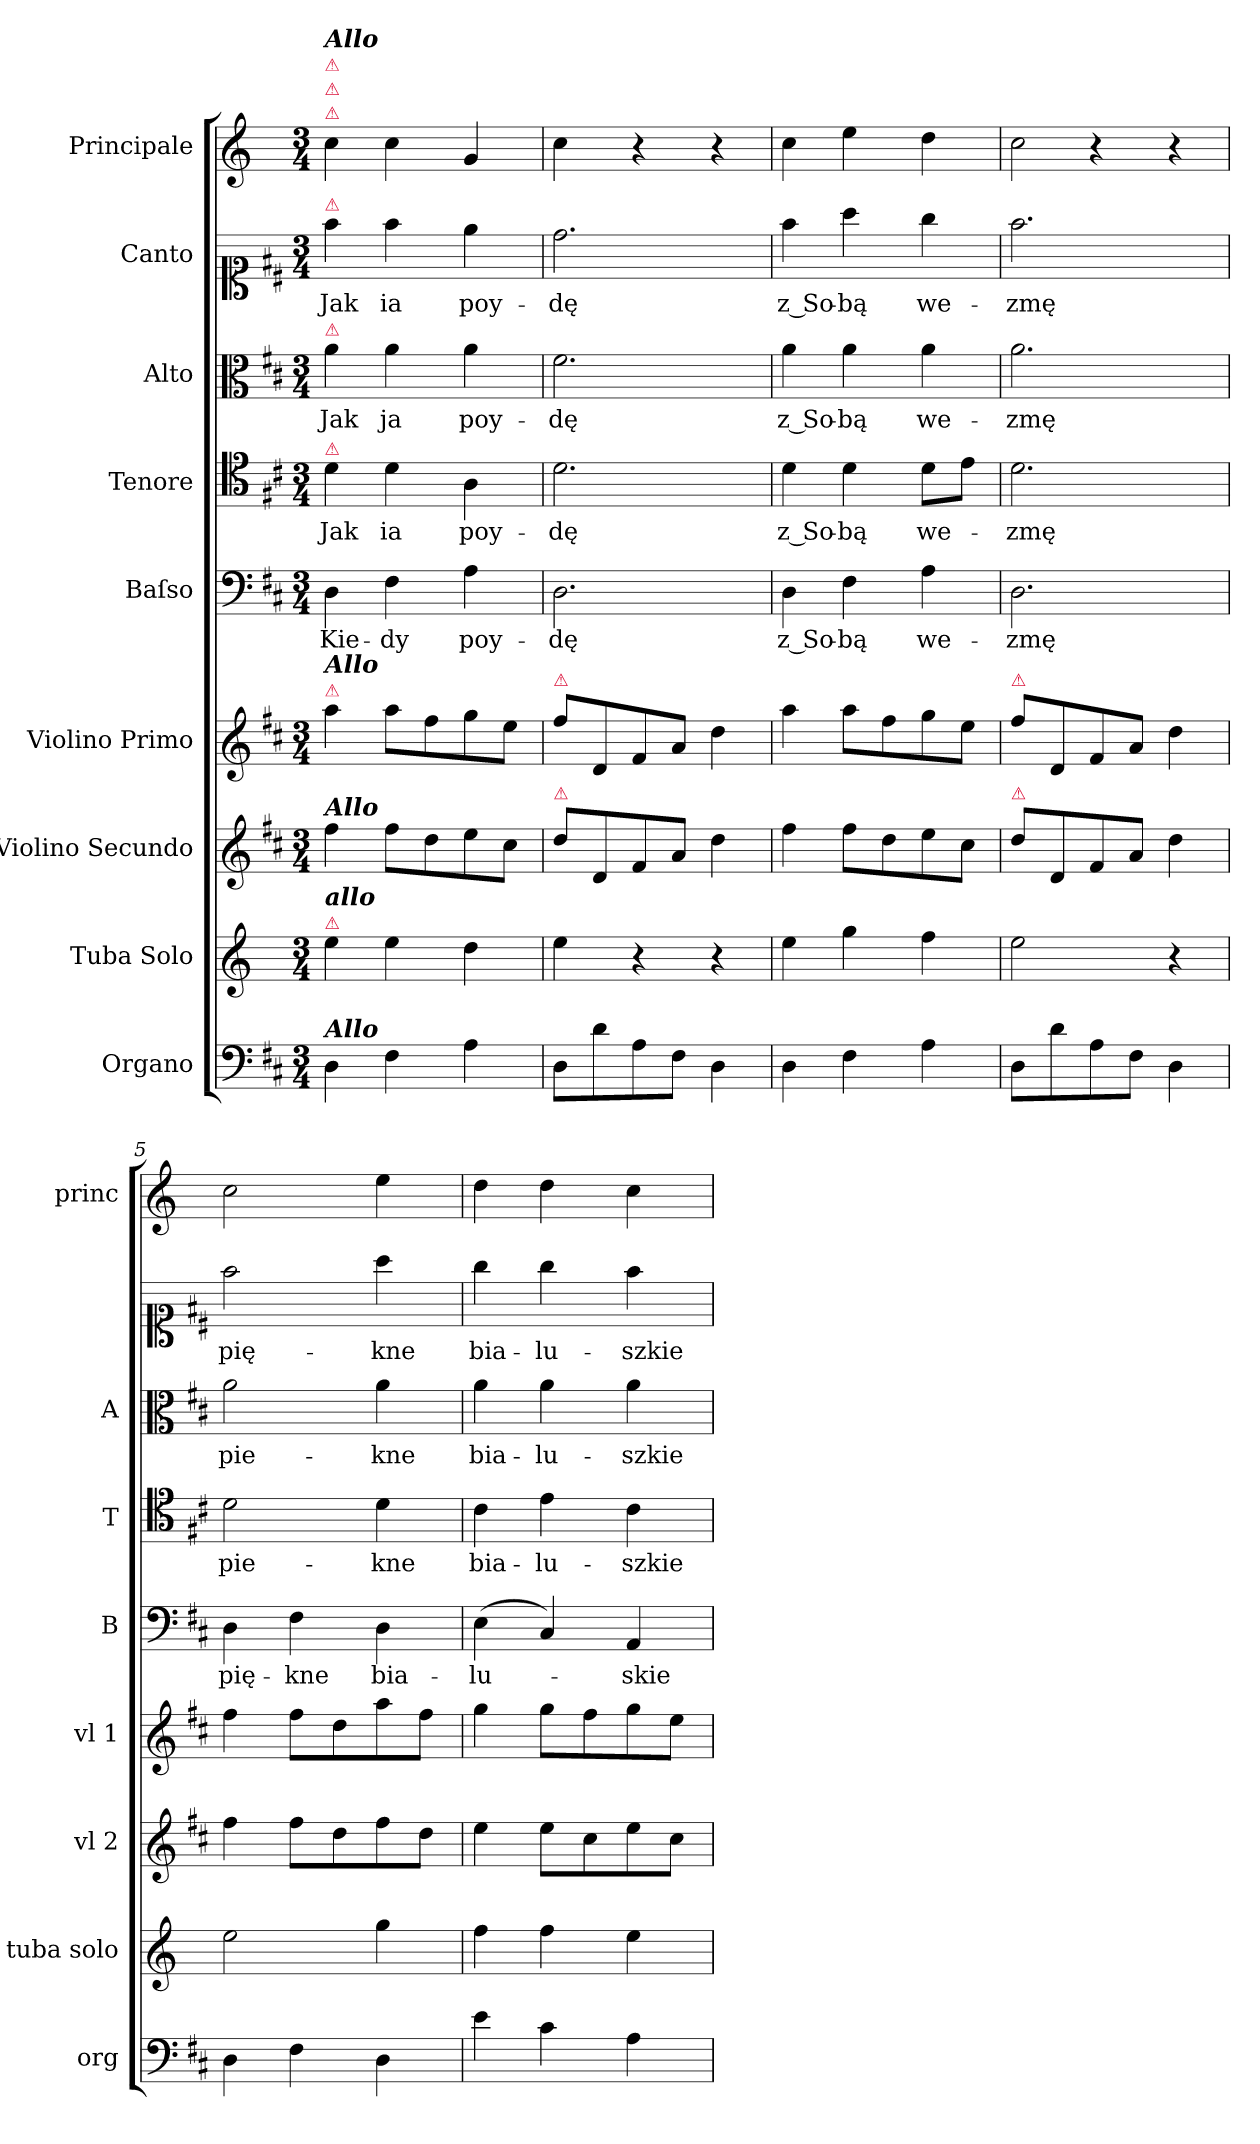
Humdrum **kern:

**kern	**kern	**kern	**kern	**kern	**text	**kern	**text	**kern	**text	**kern	**text	**kern
*part9	*part8	*part7	*part6	*part5	*part5	*part4	*part4	*part3	*part3	*part2	*part2	*part1
*staff9	*staff8	*staff7	*staff6	*staff5	*staff5	*staff4	*staff4	*staff3	*staff3	*staff2	*staff2	*staff1
*I"Organo	*I"Tuba Solo	*I"Violino Secundo	*I"Violino Primo	*I"Baſso	*	*I"Tenore	*	*I"Alto	*	*I"Canto	*	*I"Principale
*I'org	*I'tuba solo	*I'vl 2	*I'vl 1	*I'B	*	*I'T	*	*I'A	*	*	*	*I'princ
*clefF4	*clefG2	*clefG2	*clefG2	*clefF4	*	*clefC4	*	*clefC3	*	*clefC1	*	*clefG2
*	*ITrd-1c-2	*	*	*	*	*	*	*	*	*	*	*ITrd-1c-2
*k[f#c#]	*k[f#c#]	*k[f#c#]	*k[f#c#]	*k[f#c#]	*	*k[f#c#]	*	*k[f#c#]	*	*k[f#c#]	*	*k[f#c#]
*M3/4	*M3/4	*M3/4	*M3/4	*M3/4	*	*M3/4	*	*M3/4	*	*M3/4	*	*M3/4
=1	=1	=1	=1	=1	=1	=1	=1	=1	=1	=1	=1	=1
!	!	!	!	!	!	!	!	!	!	!	!	!LO:TX:a:color=crimson:t=⚠
!	!	!	!	!	!	!	!	!	!	!	!	!LO:TX:a:color=crimson:t=⚠
!	!	!	!	!	!	!	!	!	!	!	!	!LO:TX:a:color=crimson:t=⚠
!	!	!	!	!	!	!	!	!	!	!	!	!LO:TX:a:Bi:t=Allo
!	!	!	!	!	!	!	!	!	!	!LO:TX:a:color=crimson:t=⚠	!	!
!	!	!	!	!	!	!	!	!LO:TX:a:color=crimson:t=⚠	!	!	!	!
!	!	!	!	!	!	!LO:TX:a:color=crimson:t=⚠	!	!	!	!	!	!
!	!	!	!LO:TX:a:color=crimson:t=⚠	!	!	!	!	!	!	!	!	!
!	!	!	!LO:TX:a:Bi:t=Allo	!	!	!	!	!	!	!	!	!
!	!	!LO:TX:a:Bi:t=Allo	!	!	!	!	!	!	!	!	!	!
!	!LO:TX:a:color=crimson:t=⚠	!	!	!	!	!	!	!	!	!	!	!
!	!LO:TX:a:Bi:t=allo	!	!	!	!	!	!	!	!	!	!	!
!LO:TX:a:Bi:t=Allo	!	!	!	!	!	!	!	!	!	!	!	!
4D\	4ff#\	4ff#\	4aa\	4D\	Kie-	4d\	Jak	4a\	Jak	4ff#\	Jak	4dd\
4F#\	4ff#\	8ff#\L	8aa\L	4F#\	-dy	4d\	ia	4a\	ja	4ff#\	ia	4dd\
.	.	8dd\	8ff#\	.	.	.	.	.	.	.	.	.
4A\	4ee\	8ee\	8gg\	4A\	poy-	4A\	poy-	4a\	poy-	4ee\	poy-	4a/
.	.	8cc#\J	8ee\J	.	.	.	.	.	.	.	.	.
=2	=2	=2	=2	=2	=2	=2	=2	=2	=2	=2	=2	=2
!	!	!	!LO:TX:a:color=crimson:t=⚠	!	!	!	!	!	!	!	!	!
!	!	!LO:TX:a:color=crimson:t=⚠	!	!	!	!	!	!	!	!	!	!
8D\L	4ff#\	8dd\L	8ff#\L	2.D\	-dę	2.d\	-dę	2.f#\	-dę	2.dd\	-dę	4dd\
8d\	.	8d/	8d/	.	.	.	.	.	.	.	.	.
8A\	4r	8f#/	8f#/	.	.	.	.	.	.	.	.	4r
8F#\J	.	8a/J	8a/J	.	.	.	.	.	.	.	.	.
4D\	4r	4dd\	4dd\	.	.	.	.	.	.	.	.	4r
=3	=3	=3	=3	=3	=3	=3	=3	=3	=3	=3	=3	=3
4D\	4ff#\	4ff#\	4aa\	4D\	z So-	4d\	z So-	4a\	z So-	4ff#\	z So-	4dd\
4F#\	4aa\	8ff#\L	8aa\L	4F#\	-bą	4d\	-bą	4a\	-bą	4aa\	-bą	4ff#\
.	.	8dd\	8ff#\	.	.	.	.	.	.	.	.	.
4A\	4gg\	8ee\	8gg\	4A\	we-	8d\L	we-	4a\	we-	4gg\	we-	4ee\
.	.	8cc#\J	8ee\J	.	.	8e\J	.	.	.	.	.	.
=4	=4	=4	=4	=4	=4	=4	=4	=4	=4	=4	=4	=4
!	!	!	!LO:TX:a:color=crimson:t=⚠	!	!	!	!	!	!	!	!	!
!	!	!LO:TX:a:color=crimson:t=⚠	!	!	!	!	!	!	!	!	!	!
!	!	!	!	!	!	!	!	!	!	!	!	!LO:N:vis=2
8D\L	2ff#\	8dd\L	8ff#\L	2.D\	-zmę	2.d\	-zmę	2.a\	-zmę	2.ff#\	-zmę	4dd\
8d\	.	8d/	8d/	.	.	.	.	.	.	.	.	.
8A\	.	8f#/	8f#/	.	.	.	.	.	.	.	.	4r
8F#\J	.	8a/J	8a/J	.	.	.	.	.	.	.	.	.
4D\	4r	4dd\	4dd\	.	.	.	.	.	.	.	.	4r
=5	=5	=5	=5	=5	=5	=5	=5	=5	=5	=5	=5	=5
4D\	2ff#\	4ff#\	4ff#\	4D\	pię-	2d\	pie-	2a\	pie-	2ff#\	pię-	2dd\
4F#\	.	8ff#\L	8ff#\L	4F#\	-kne	.	.	.	.	.	.	.
.	.	8dd\	8dd\	.	.	.	.	.	.	.	.	.
4D\	4aa\	8ff#\	8aa\	4D\	bia-	4d\	-kne	4a\	-kne	4aa\	-kne	4ff#\
.	.	8dd\J	8ff#\J	.	.	.	.	.	.	.	.	.
=6	=6	=6	=6	=6	=6	=6	=6	=6	=6	=6	=6	=6
4e\	4gg\	4ee\	4gg\	(>4E\	-lu-	4c#\	bia-	4a\	bia-	4gg\	bia-	4ee\
4c#\	4gg\	8ee\L	8gg\L	4C#/)	.	4e\	-lu-	4a\	-lu-	4gg\	-lu-	4ee\
.	.	8cc#\	8ff#\	.	.	.	.	.	.	.	.	.
4A\	4ff#\	8ee\	8gg\	4AA/	-skie	4c#\	-szkie	4a\	-szkie	4ff#\	-szkie	4dd\
.	.	8cc#\J	8ee\J	.	.	.	.	.	.	.	.	.
=	=	=	=	=	=	=	=	=	=	=	=	=
*-	*-	*-	*-	*-	*-	*-	*-	*-	*-	*-	*-	*-
